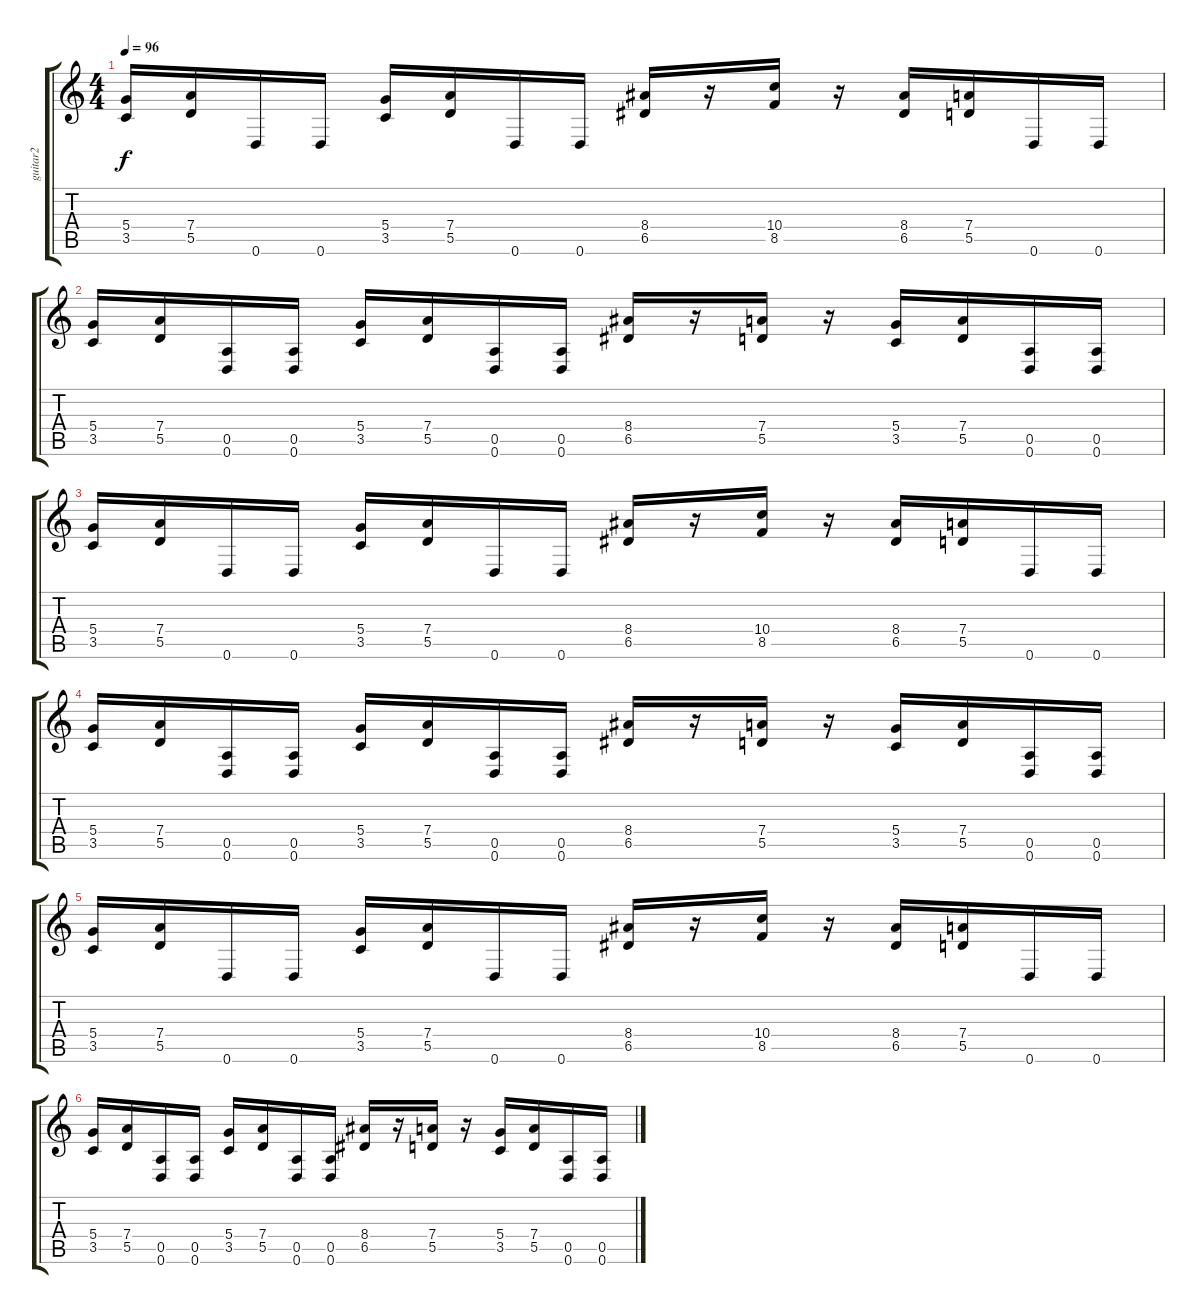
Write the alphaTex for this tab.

\track ("guitar2" "guitar2") {instrument distortionguitar}
\staff {score tabs}
\tuning (E4 B3 G3 D3 A2 D2) {hide}
\ts (4 4)
\tempo 96
\clef g2
\ks c
(5.4 3.5).16{dy f} (7.4 5.5).16 0.6.16 0.6.16 (5.4 3.5).16 (7.4 5.5).16 0.6.16 0.6.16 (8.4 6.5).16 r.16 (10.4 8.5).16 r.16 (8.4 6.5).16 (7.4 5.5).16 0.6.16 0.6.16 |
(5.4 3.5).16 (7.4 5.5).16 (0.5 0.6).16 (0.5 0.6).16 (5.4 3.5).16 (7.4 5.5).16 (0.5 0.6).16 (0.5 0.6).16 (8.4 6.5).16 r.16 (7.4 5.5).16 r.16 (5.4 3.5).16 (7.4 5.5).16 (0.5 0.6).16 (0.5 0.6).16 |
(5.4 3.5).16 (7.4 5.5).16 0.6.16 0.6.16 (5.4 3.5).16 (7.4 5.5).16 0.6.16 0.6.16 (8.4 6.5).16 r.16 (10.4 8.5).16 r.16 (8.4 6.5).16 (7.4 5.5).16 0.6.16 0.6.16 |
(5.4 3.5).16{instrument distortionguitar} (7.4 5.5).16 (0.5 0.6).16 (0.5 0.6).16 (5.4 3.5).16 (7.4 5.5).16 (0.5 0.6).16 (0.5 0.6).16 (8.4 6.5).16 r.16 (7.4 5.5).16 r.16 (5.4 3.5).16 (7.4 5.5).16 (0.5 0.6).16 (0.5 0.6).16 |
(5.4 3.5).16 (7.4 5.5).16 0.6.16 0.6.16 (5.4 3.5).16 (7.4 5.5).16 0.6.16 0.6.16 (8.4 6.5).16 r.16 (10.4 8.5).16 r.16 (8.4 6.5).16 (7.4 5.5).16 0.6.16 0.6.16 |
(5.4 3.5).16 (7.4 5.5).16 (0.5 0.6).16 (0.5 0.6).16 (5.4 3.5).16 (7.4 5.5).16 (0.5 0.6).16 (0.5 0.6).16 (8.4 6.5).16 r.16 (7.4 5.5).16 r.16 (5.4 3.5).16 (7.4 5.5).16 (0.5 0.6).16 (0.5 0.6).16
